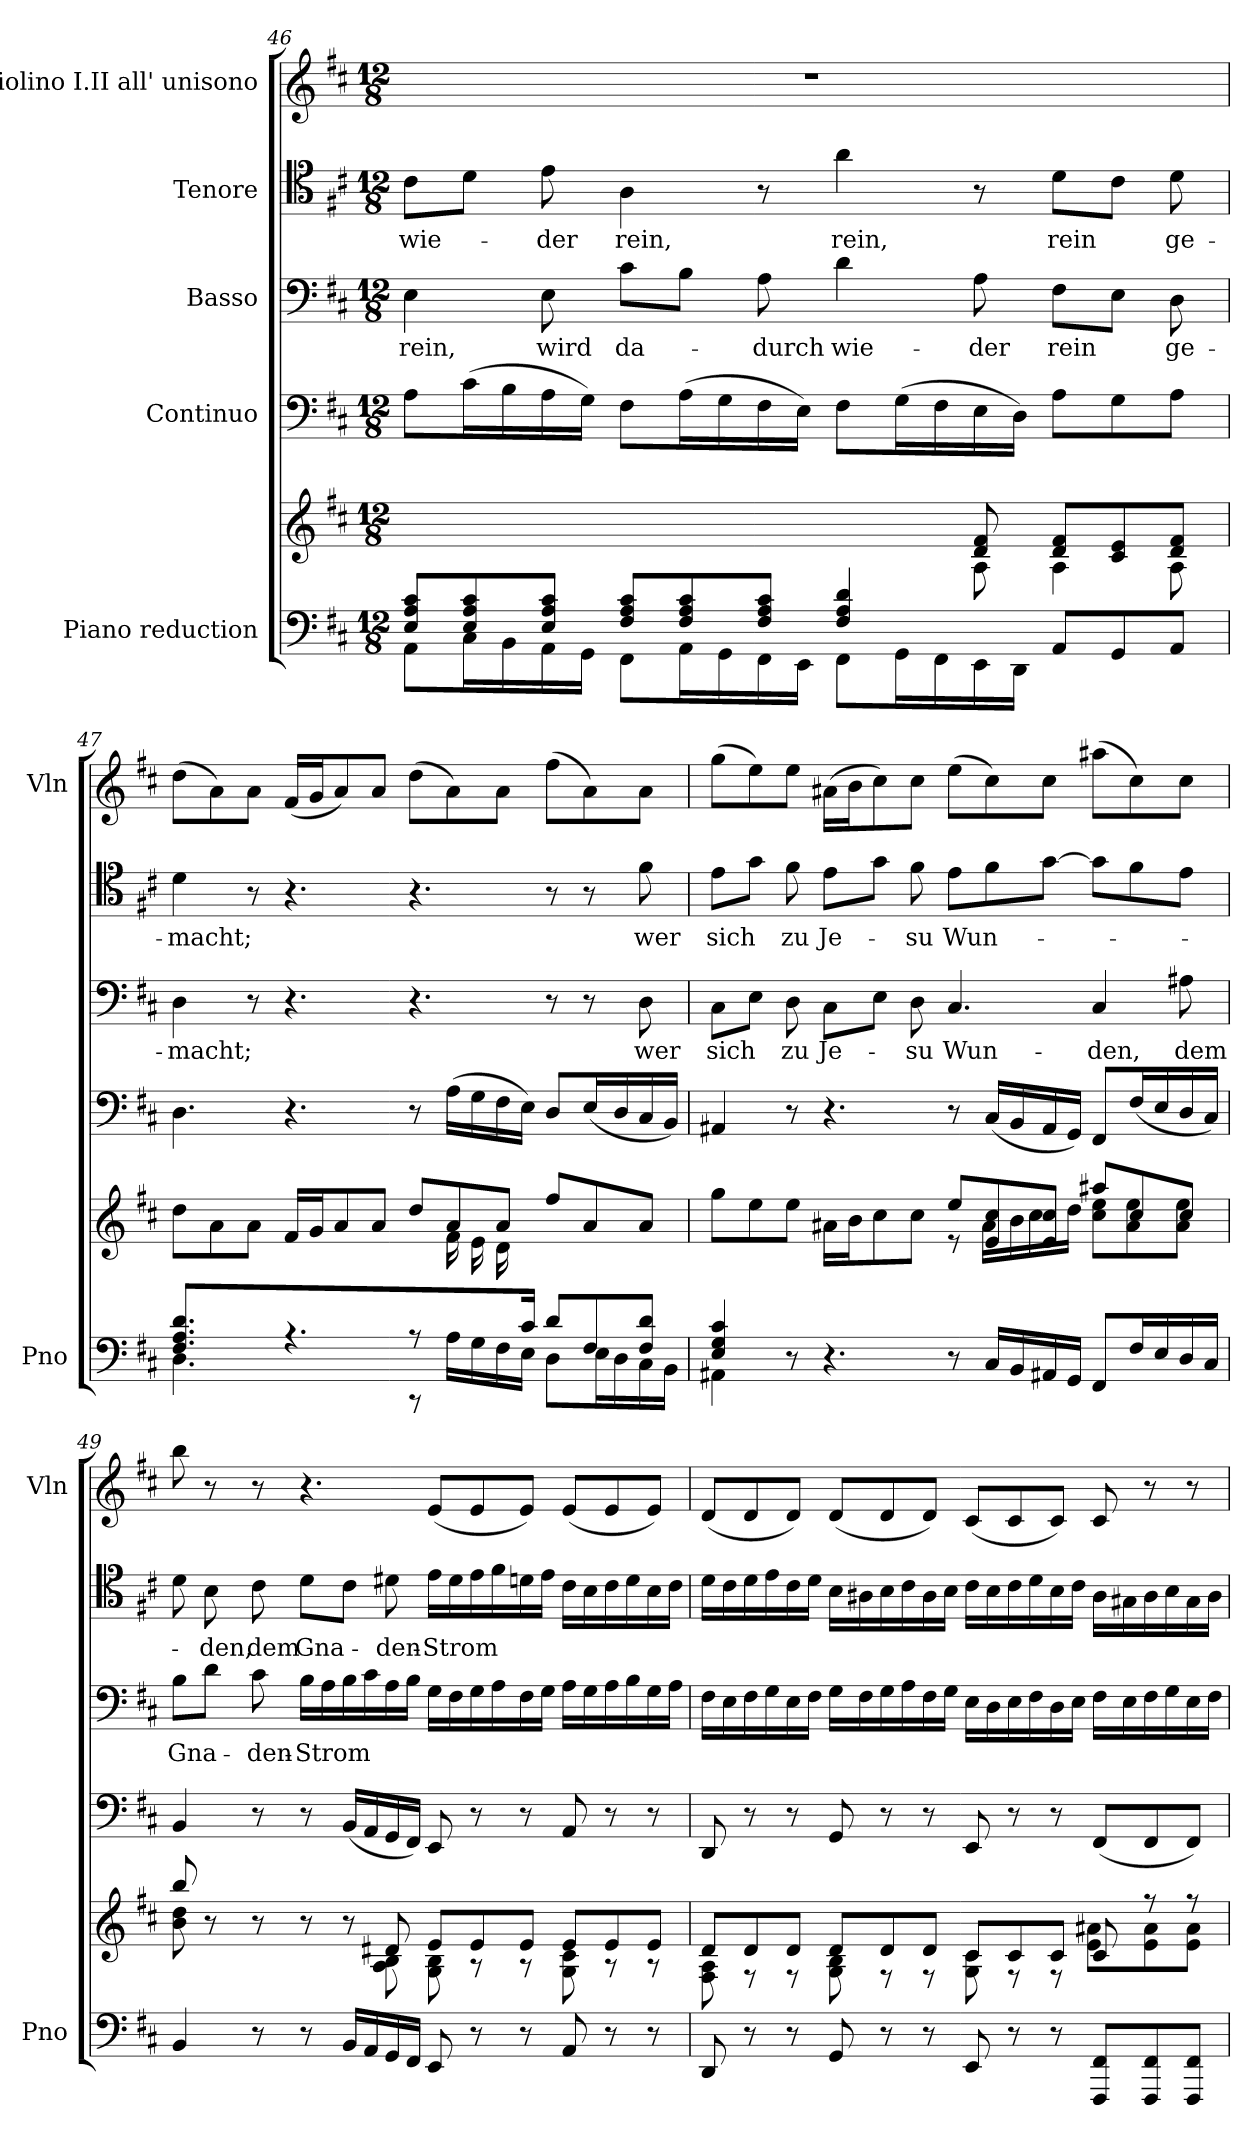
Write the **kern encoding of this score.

**kern	**kern	**kern	**kern	**text	**kern	**text	**kern
*part5	*part5	*part4	*part3	*part3	*part2	*part2	*part1
*staff6	*staff5	*staff4	*staff3	*staff3	*staff2	*staff2	*staff1
*I"Piano reduction	*	*I"Continuo	*I"Basso	*	*I"Tenore	*	*I"Violino I.II all' unisono
*I'Pno	*	*	*	*	*	*	*I'Vln
*clefF4	*clefG2	*clefF4	*clefF4	*	*clefC4	*	*clefG2
*k[f#c#]	*k[f#c#]	*k[f#c#]	*k[f#c#]	*	*k[f#c#]	*	*k[f#c#]
*M12/8	*M12/8	*M12/8	*M12/8	*	*M12/8	*	*M12/8
=46	=46	=46	=46	=46	=46	=46	=46
*^	*^	*	*	*	*	*	*
!	!	!	!	!	!	!LO:LY:b	!	!LO:LY:b	!
8E/ 8A/ 8c#/L	8AA\L	2.ryy	1ryy	8A\L	4E\	rein,	8c#\L	wie-	1.r
8E/ 8A/ 8c#/	16C#\L	.	.	(>16c#\L	.	.	8d\J	.	.
.	16BB\	.	.	16B\	.	.	.	.	.
!	!	!	!	!	!	!LO:LY:b	!	!LO:LY:b	!
8E/ 8A/ 8c#/J	16AA\	.	.	16A\	8E\	wird	8e\	-der	.
.	16GG\JJ	.	.	16G\JJ)	.	.	.	.	.
!	!	!	!	!	!	!LO:LY:b	!	!LO:LY:b	!
8F#/ 8A/ 8c#/L	8FF#\L	.	.	8F#\L	8c#\L	da-	4A\	rein,	.
8F#/ 8A/ 8c#/	16AA\L	.	.	(>16A\L	8B\J	.	.	.	.
.	16GG\	.	.	16G\	.	.	.	.	.
!	!	!	!	!	!	!LO:LY:b	!	!	!
8F#/ 8A/ 8c#/J	16FF#\	.	.	16F#\	8A\	-durch	8r	.	.
.	16EE\JJ	.	.	16E\JJ)	.	.	.	.	.
!	!	!	!	!	!	!LO:LY:b	!	!LO:LY:b	!
4F#/ 4A/ 4d/	8FF#\L	4ryy	.	8F#\L	4d\	wie-	4a\	rein,	.
.	16GG\L	.	.	(>16G\L	.	.	.	.	.
.	16FF#\	.	.	16F#\	.	.	.	.	.
!	!	!	!	!	!	!LO:LY:b	!	!	!
2ryy	16EE\	8d/ 8f#/	8A\	16E\	8A\	-der	8r	.	.
.	16DD\JJ	.	.	16D\JJ)	.	.	.	.	.
!	!	!	!	!	!	!LO:LY:b	!	!LO:LY:b	!
.	8AA/L	8d/ 8f#/L	4A\	8A\L	8F#\L	rein	8d\L	rein	.
.	8GG/	8c#/ 8e/	.	8G\	8E\J	.	8c#\J	.	.
!	!	!	!	!	!	!LO:LY:b	!	!LO:LY:b	!
.	8AA/J	8d/ 8f#/J	8A\	8A\J	8D\	ge-	8d\	ge-	.
!!LO:LB:g=z
=47	=47	=47	=47	=47	=47	=47	=47	=47	=47
!	!	!	!	!	!	!LO:LY:b	!	!LO:LY:b	!
4.F#/ 4.A/ 4.d/	4.D\	8dd\L	2..ryy	4.D\	4D\	-macht;	4d\	-macht;	(>8dd\L
.	.	8a\	.	.	.	.	.	.	8a\)
.	.	8a\J	.	.	8r	.	8r	.	8a\J
4.r	4.ryy	16f#/LL	.	4.r	4.r	.	4.r	.	(<16f#/LL
.	.	16g/J	.	.	.	.	.	.	16g/J
.	.	8a/	.	.	.	.	.	.	8a/)
.	.	8a/J	.	.	.	.	.	.	8a/J
8rCC	8rA	8dd/L	.	8r	4.r	.	4.r	.	(>8dd\L
8.ryy	16A\LL	8a/	16f#\LL	(>16A\LL	.	.	.	.	8a\)
.	16G\	.	16e\	16G\	.	.	.	.	.
.	16F#\	8a/J	16d\	16F#\	.	.	.	.	8a\J
16c#/JJ	16E\JJ	.	4..ryy	16E\JJ)	.	.	.	.	.
8d/L	8D\L	8ff#/L	.	8D/L	8r	.	8r	.	(>8ff#\L
8F#/	16E\L	8a/	.	(<16E/L	8r	.	8r	.	8a\)
.	16D\	.	.	16D/	.	.	.	.	.
!	!	!	!	!	!	!LO:LY:b	!	!LO:LY:b	!
8F#/ 8d/J	16C#\	8a/J	.	16C#/	8D\	wer	8f#\	wer	8a\J
.	16BB\JJ	.	.	16BB/JJ)	.	.	.	.	.
=48	=48	=48	=48	=48	=48	=48	=48	=48	=48
!	!	!	!	!	!	!LO:LY:b	!	!LO:LY:b	!
4E/ 4G/ 4c#/	4AA#X:\	8gg\L	4ryy	4AA#X/	8C#\L	sich	8e\L	sich	(>8gg\L
.	.	8ee\	.	.	8E\J	.	8g\J	.	8ee\)
!	!	!	!	!	!	!LO:LY:b	!	!LO:LY:b	!
1ryy	8r	8ee\J	8ryy	8r	8D\	zu	8f#\	zu	8ee\J
!	!	!	!	!	!	!LO:LY:b	!	!LO:LY:b	!
.	4.r	16a#X\LL	4.ryy	4.r	8C#\L	Je-	8e\L	Je-	(>16a#X\LL
.	.	16b\J	.	.	.	.	.	.	16b\J
.	.	8cc#\	.	.	8E\J	.	8g\J	.	8cc#\)
!	!	!	!	!	!	!LO:LY:b	!	!LO:LY:b	!
.	.	8cc#\J	.	.	8D\	-su	8f#\	-su	8cc#\J
!	!	!	!	!	!	!LO:LY:b	!	!LO:LY:b	!
.	8r	8ee/L	8r	8r	4.C#/	Wun-	8e\L	Wun-	(>8ee\L
.	16C#/LL	8e/ 8cc#/	16a#\LL	(<16C#/LL	.	.	8f#\	.	8cc#\)
.	16BB/	.	16b\	16BB/	.	.	.	.	.
.	16AA#X/	8e/ 8cc#/J	16cc#\	16AA#/	.	.	[8g\J	.	8cc#\J
.	16GG/JJ	.	16dd\JJ	16GG/JJ)	.	.	.	.	.
!	!	!	!	!	!	!LO:LY:b	!	!	!
.	8FF#/L	8aa#X/L	8cc#\ 8ee\L	8FF#/L	4C#/	-den,	8g\L]	.	(>8aa#X\L
4ryy	16F#/L	8cc#/	8a#\ 8ee\	(<16F#/L	.	.	8f#\	.	8cc#\)
.	16E/	.	.	16E/	.	.	.	.	.
!	!	!	!	!	!	!LO:LY:b	!	!	!
.	16D/	8cc#/J	8a#\ 8ee\J	16D/	8A#X\	dem	8e\J	.	8cc#\J
.	16C#/JJ	.	.	16C#/JJ)	.	.	.	.	.
!!LO:PB:g=z
=49	=49	=49	=49	=49	=49	=49	=49	=49	=49
!	!	!	!	!	!	!LO:LY:b	!	!	!
*v	*v	*	*	*	*	*	*	*	*
4BB/	8bb/	8b\ 8dd\	4BB/	8B\L	Gna-	8d\	.	8bb\
!	!	!	!	!	!	!	!LO:LY:b	!
.	8r	8ryy	.	8d\J	.	8B\	-den,	8r
!	!	!	!	!	!LO:LY:b	!	!LO:LY:b	!
8r	8r	8ryy	8r	8c#\	-den-	8c#\	dem	8r
!	!	!	!	!	!LO:LY:b	!	!LO:LY:b	!
8r	8r	8ryy	8r	16B\LL	-Strom	8d\L	Gna-	4.r
.	.	.	.	16A\	.	.	.	.
16BB/LL	8r	8ryy	(<16BB/LL	16B\	.	8c#\J	.	.
16AA/	.	.	16AA/	16c#\	.	.	.	.
!	!	!	!	!	!	!	!LO:LY:b	!
16GG/	8d#X/	8A\ 8B\	16GG/	16A\	.	8d#X\	-den-	.
16FF#/JJ	.	.	16FF#/JJ)	16B\JJ	.	.	.	.
!	!	!	!	!	!	!	!LO:LY:b	!
8EE/	8e/L	8G\ 8B\	8EE/	16G\LL	.	16e\LL	-Strom	(<8e/L
.	.	.	.	16F#\	.	16d#\	.	.
8r	8e/	8r	8r	16G\	.	16e\	.	8e/
.	.	.	.	16A\	.	16f#\	.	.
8r	8e/J	8r	8r	16F#\	.	16dn\	.	8e/J)
.	.	.	.	16G\JJ	.	16e\JJ	.	.
8AA/	8e/L	8G\ 8c#\	8AA/	16A\LL	.	16c#\LL	.	(<8e/L
.	.	.	.	16G\	.	16B\	.	.
8r	8e/	8r	8r	16A\	.	16c#\	.	8e/
.	.	.	.	16B\	.	16d\	.	.
8r	8e/J	8r	8r	16G\	.	16B\	.	8e/J)
.	.	.	.	16A\JJ	.	16c#\JJ	.	.
=50	=50	=50	=50	=50	=50	=50	=50	=50
8DD/	8d/L	8F#\ 8A\	8DD/	16F#\LL	.	16d\LL	.	(<8d/L
.	.	.	.	16E\	.	16c#\	.	.
8r	8d/	8r	8r	16F#\	.	16d\	.	8d/
.	.	.	.	16G\	.	16e\	.	.
8r	8d/J	8r	8r	16E\	.	16c#\	.	8d/J)
.	.	.	.	16F#\JJ	.	16d\JJ	.	.
8GG/	8d/L	8G\ 8B\	8GG/	16G\LL	.	16B\LL	.	(<8d/L
.	.	.	.	16F#\	.	16A#X\	.	.
8r	8d/	8r	8r	16G\	.	16B\	.	8d/
.	.	.	.	16A\	.	16c#\	.	.
8r	8d/J	8r	8r	16F#\	.	16A#\	.	8d/J)
.	.	.	.	16G\JJ	.	16B\JJ	.	.
8EE/	8c#/L	8G\ 8c#\	8EE/	16E\LL	.	16c#\LL	.	(<8c#/L
.	.	.	.	16D\	.	16B\	.	.
8r	8c#/	8r	8r	16E\	.	16c#\	.	8c#/
.	.	.	.	16F#\	.	16d\	.	.
8r	8c#/J	8r	8r	16D\	.	16B\	.	8c#/J)
.	.	.	.	16E\JJ	.	16c#\JJ	.	.
8FFF#/ 8FF#/L	8c#/	8e\ 8a#X\L	(<8FF#/L	16F#\LL	.	16A#\LL	.	8c#/
.	.	.	.	16E\	.	16G#X\	.	.
8FFF#/ 8FF#/	8r	8e\ 8a#\	8FF#/	16F#\	.	16A#\	.	8r
.	.	.	.	16G\	.	16B\	.	.
8FFF#/ 8FF#/J	8r	8e\ 8a#\J	8FF#/J)	16E\	.	16G#\	.	8r
.	.	.	.	16F#\JJ	.	16A#\JJ	.	.
*	*v	*v	*	*	*	*	*	*
=	=	=	=	=	=	=	=
*-	*-	*-	*-	*-	*-	*-	*-
